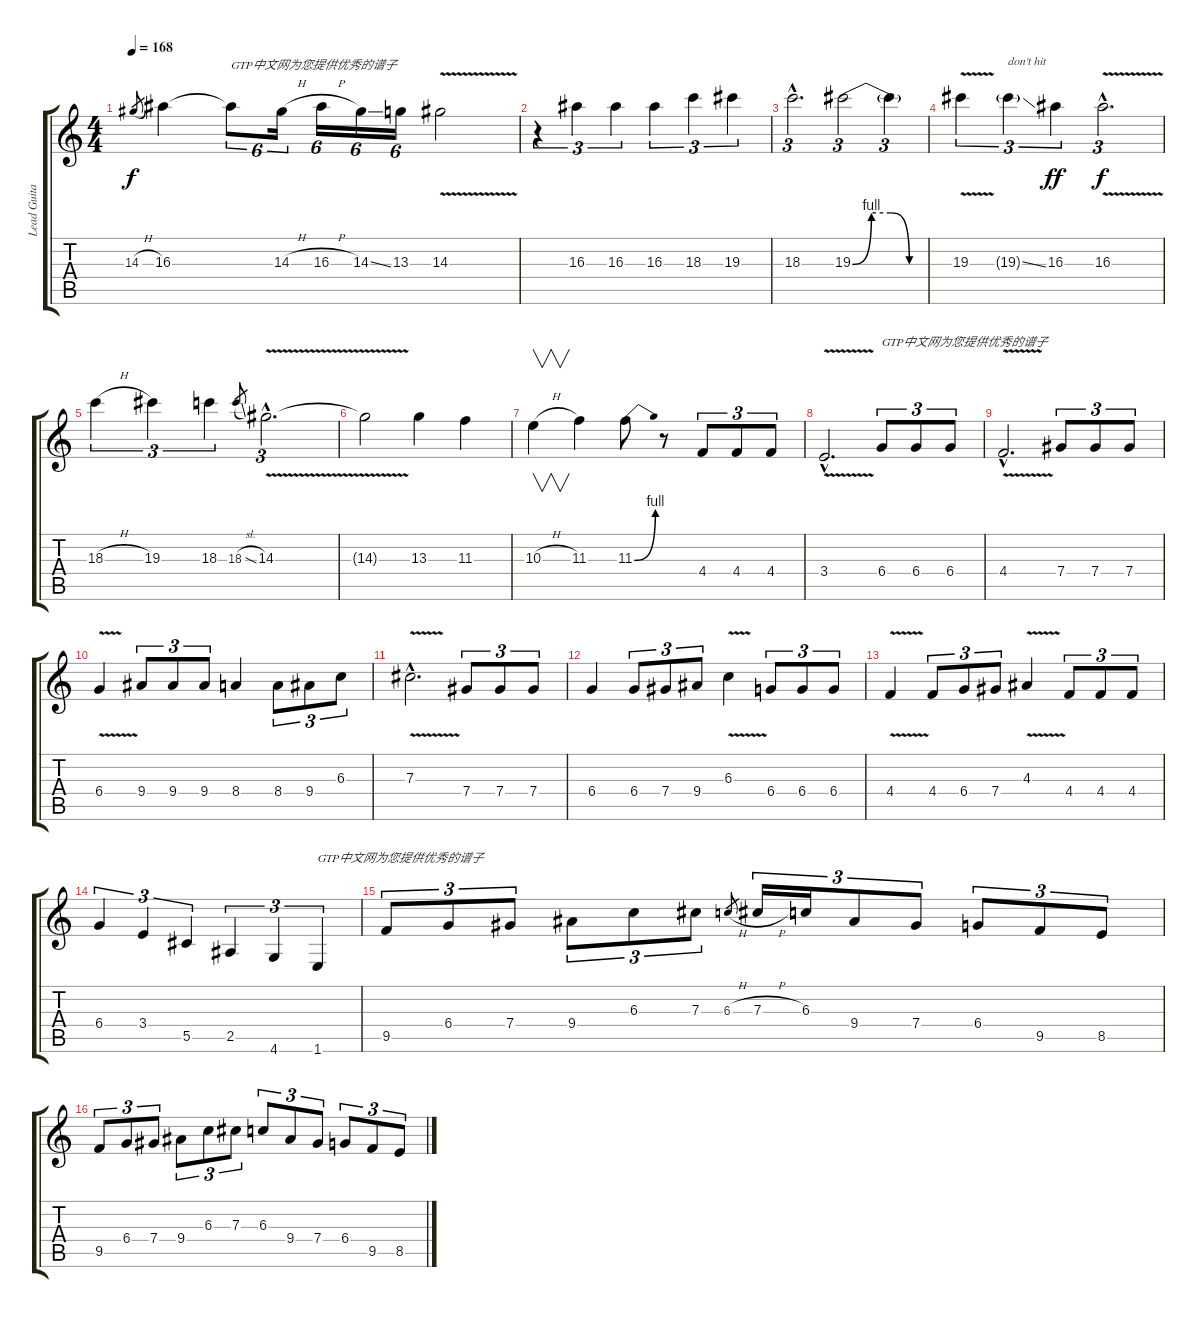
\track ("Lead Guitar" "Lead Guita") {instrument distortionguitar}
\staff {score tabs}
\tuning (Eb4 Bb3 Gb3 Db3 Ab2 Eb2) {hide}
\ts (4 4)
\tempo 168
\clef g2
\ks c
14.3{h}.8{gr dy f} 16.3.4 16.3{t}.8{tu (6 4) txt "GTP中文网为您提供优秀的谱子"} 14.3{h}.16{tu (6 4)} 16.3{h}.16{tu (6 4)} 14.3{ss}.16{tu (6 4)} 13.3.16{tu (6 4)} 14.3{v}.2 |
r.4{tu (3 2)} 16.3.4{tu (3 2)} 16.3.4{tu (3 2)} 16.3.4{tu (3 2)} 18.3.4{tu (3 2)} 19.3.4{tu (3 2)} |
18.3{hac}.2{d tu (3 2)} 19.3{be (custom 0 0 15 4 30 4 45 0 60 0)}.2{tu (3 2)} 19.3{t}.4{tu (3 2)} |
19.3{v}.4{tu (3 2)} 19.3{ss g}.4{tu (3 2) txt "don't hit"} 16.3.4{tu (3 2) dy ff} 16.3{v hac}.2{d tu (3 2) dy f} |
18.3{h}.4{tu (3 2)} 19.3.4{tu (3 2)} 18.3.4{tu (3 2)} 18.3{sl}.8{gr} 14.3{v hac}.2{d tu (3 2)} |
14.3{t}.2 13.3.4 11.3.4 |
10.3{h}.4{v} 11.3.4 11.3{be (bend 0 0 60 4)}.8 r.8 4.4.8{tu (3 2)} 4.4.8{tu (3 2)} 4.4.8{tu (3 2)} |
3.4{v hac}.2{d} 6.4.8{tu (3 2) txt "GTP中文网为您提供优秀的谱子"} 6.4.8{tu (3 2)} 6.4.8{tu (3 2)} |
4.4{v hac}.2{d} 7.4.8{tu (3 2)} 7.4.8{tu (3 2)} 7.4.8{tu (3 2)} |
6.4{v}.4 9.4.8{tu (3 2)} 9.4.8{tu (3 2)} 9.4.8{tu (3 2)} 8.4.4 8.4.8{tu (3 2)} 9.4.8{tu (3 2)} 6.3.8{tu (3 2)} |
7.3{v hac}.2{d} 7.4.8{tu (3 2)} 7.4.8{tu (3 2)} 7.4.8{tu (3 2)} |
6.4.4 6.4.8{tu (3 2)} 7.4.8{tu (3 2)} 9.4.8{tu (3 2)} 6.3{v}.4 6.4.8{tu (3 2)} 6.4.8{tu (3 2)} 6.4.8{tu (3 2)} |
4.4{v}.4 4.4.8{tu (3 2)} 6.4.8{tu (3 2)} 7.4.8{tu (3 2)} 4.3{v}.4 4.4.8{tu (3 2)} 4.4.8{tu (3 2)} 4.4.8{tu (3 2)} |
6.4.4{tu (3 2)} 3.4.4{tu (3 2)} 5.5.4{tu (3 2)} 2.5.4{tu (3 2)} 4.6.4{tu (3 2)} 1.6.4{tu (3 2) txt "GTP中文网为您提供优秀的谱子"} |
9.5.8{tu (3 2)} 6.4.8{tu (3 2)} 7.4.8{tu (3 2)} 9.4.8{tu (3 2)} 6.3.8{tu (3 2)} 7.3.8{tu (3 2)} 6.3{h}.8{gr} 7.3{h}.16{tu (3 2)} 6.3.16{tu (3 2)} 9.4.8{tu (3 2)} 7.4.8{tu (3 2)} 6.4.8{tu (3 2)} 9.5.8{tu (3 2)} 8.5.8{tu (3 2)} |
9.5.8{tu (3 2)} 6.4.8{tu (3 2)} 7.4.8{tu (3 2)} 9.4.8{tu (3 2)} 6.3.8{tu (3 2)} 7.3.8{tu (3 2)} 6.3.8{tu (3 2)} 9.4.8{tu (3 2)} 7.4.8{tu (3 2)} 6.4.8{tu (3 2)} 9.5.8{tu (3 2)} 8.5.8{tu (3 2)}
